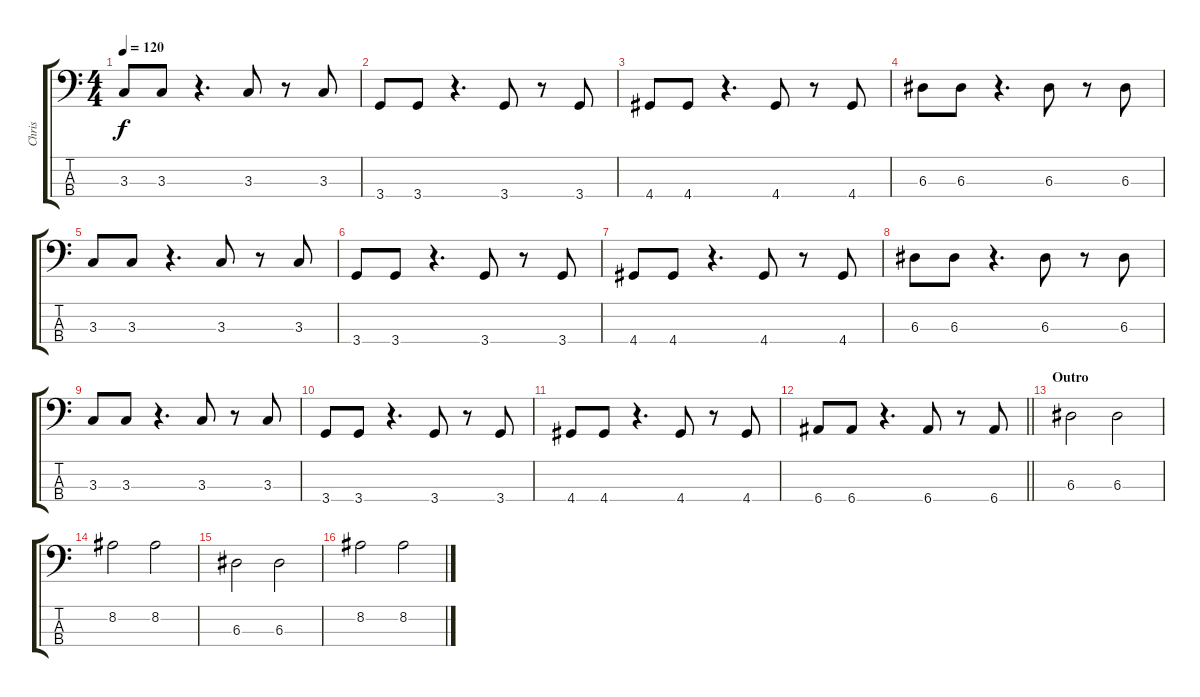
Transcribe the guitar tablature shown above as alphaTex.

\track ("Chris" "Chris") {instrument electricbassfinger}
\staff {score tabs}
\tuning (G2 D2 A1 E1) {hide}
\ts (4 4)
\tempo 120
\clef f4
\ks c
3.3.8{dy f} 3.3.8 r.4{d} 3.3.8 r.8 3.3.8 |
3.4.8 3.4.8 r.4{d} 3.4.8 r.8 3.4.8 |
4.4.8 4.4.8 r.4{d} 4.4.8 r.8 4.4.8 |
6.3.8 6.3.8 r.4{d} 6.3.8 r.8 6.3.8 |
3.3.8 3.3.8 r.4{d} 3.3.8 r.8 3.3.8 |
3.4.8 3.4.8 r.4{d} 3.4.8 r.8 3.4.8 |
4.4.8 4.4.8 r.4{d} 4.4.8 r.8 4.4.8 |
6.3.8 6.3.8 r.4{d} 6.3.8 r.8 6.3.8 |
3.3.8 3.3.8 r.4{d} 3.3.8 r.8 3.3.8 |
3.4.8 3.4.8 r.4{d} 3.4.8 r.8 3.4.8 |
4.4.8 4.4.8 r.4{d} 4.4.8 r.8 4.4.8 |
\barLineRight lightlight
6.4.8 6.4.8 r.4{d} 6.4.8 r.8 6.4.8 |
\section ("" "Outro")
6.3.2 6.3.2 |
8.2.2 8.2.2 |
6.3.2 6.3.2 |
8.2.2 8.2.2
